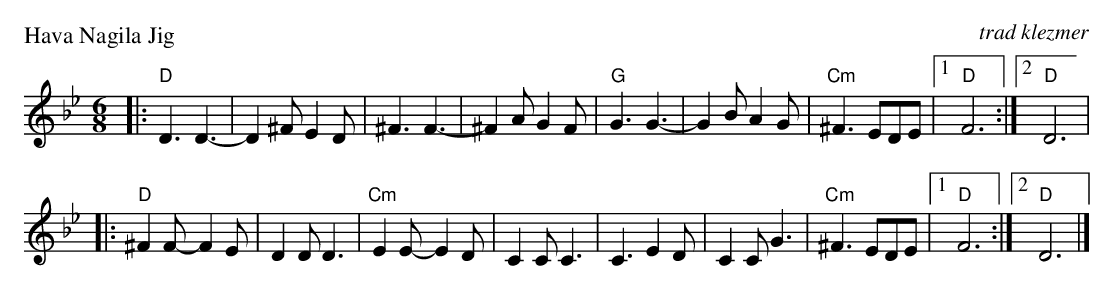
X:1
P: Hava Nagila Jig
O: trad klezmer
M: 6/8
L: 1/8
K: Gm
|: "D"D3 D3- | D2^F E2D | ^F3 F3- | ^F2A G2F | "G"G3 G3- | G2B A2G | "Cm"^F3 EDE |1 "D"F6 :|2 "D"D6 |
|: "D"^F2F- F2E | D2D D3 | "Cm"E2E- E2D | C2C C3 | C3E2D | C2C G3 | "Cm"^F3 EDE |1 "D"F6 :|2 "D"D6 |]
